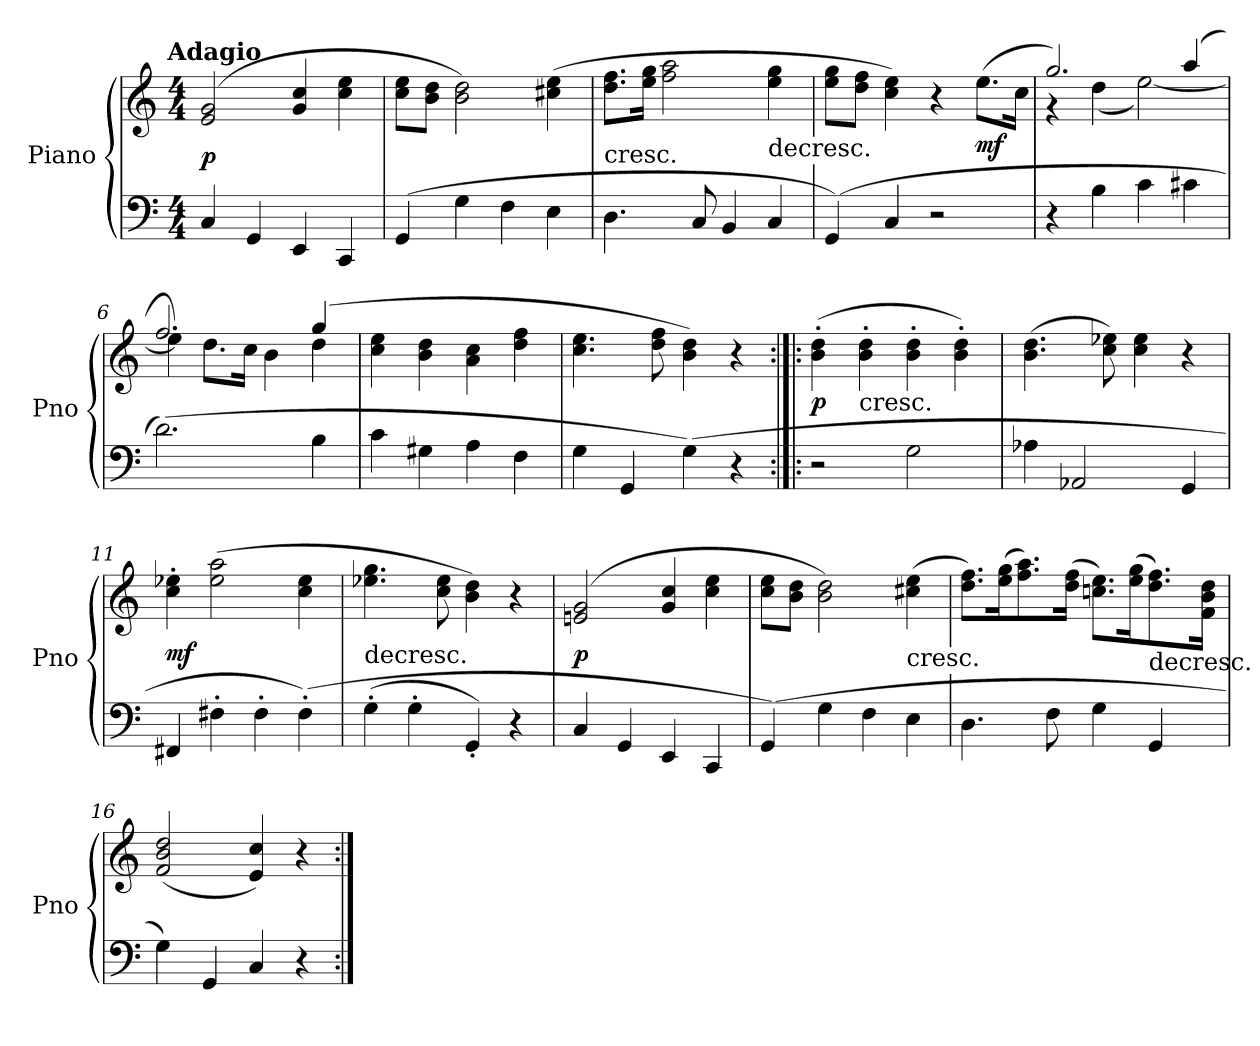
**kern	**kern	**dynam
*part1	*part1	*part1
*staff2	*staff1	*staff1/2
*I"Piano	*	*
*I'Pno	*	*
*clefF4	*clefG2	*
*k[]	*k[]	*
*C:	*C:	*
!!LO:TX:omd:t=Adagio
*M4/4	*M4/4	*
*MM64	*MM64	*
=1	=1	=1
4C/	(2e/ 2g/	p
4GG/	.	.
4EE/	4g/ 4cc/	.
4CC/	4cc\ 4ee\	.
=2	=2	=2
(4GG/	8cc\ 8ee\L	.
.	8b\ 8dd\J	.
4G\	2b\ 2dd\)	.
4F\	.	.
4E\	(4cc#X\ 4ee\	.
=3	=3	=3
!	!LO:TX:c:t=cresc.	!
4.D\	8.dd\ 8.ff\L	.
.	16ee\ 16gg\Jk	.
.	2ff\ 2aa\	.
8C/	.	.
4BB/	.	.
!	!LO:TX:c:t=decresc.	!
4C/	4ee\ 4gg\	.
=4	=4	=4
(4GG/)	8ee\ 8gg\L	.
.	8dd\ 8ff\J	.
4C/	4cc\ 4ee\)	.
2r	4r	.
.	(8.ee\L	mf
.	16cc\Jk	.
=5	=5	=5
*	*^	*
4r	2.gg/)	4r	.
4B\	.	(4dd\	.
4c\	.	[2ee\)	.
4c#X\	(4aa/	.	.
=6	=6	=6	=6
(2.d\)	2.ff/	4ee\])	.
.	.	8.dd\L	.
.	.	16cc\Jk	.
.	.	4b\	.
4B\	(4gg/	4dd\	.
*	*v	*v	*
=7	=7	=7
4c\	4cc\ 4ee\	.
4G#X\	4b\ 4dd\	.
4A\	4a\ 4cc\	.
4F\	4dd\ 4ff\	.
=8	=8	=8
4G\	4.cc\ 4.ee\	.
4GG/	.	.
.	8dd\ 8ff\	.
(4G\)	4b\ 4dd\)	.
4r	4r	.
=9:|!|:	=9:|!|:	=9:|!|:
2r	(4b'\ 4dd'\	p
!	!LO:TX:c:t=cresc.	!
.	4b'\ 4dd'\	.
2G\	4b'\ 4dd'\	.
.	4b'\ 4dd'\)	.
=10	=10	=10
4A-X\	(4.b\ 4.dd\	.
2AA-X/	.	.
.	8cc\ 8ee-X\)	.
.	4cc\ 4ee-\	.
4GG/	4r	.
=11	=11	=11
4FF#X/	4cc'\ 4ee-X'\	mf
4F#X'\	(2ee-\ 2aa\	.
4F#'\	.	.
(4F#'\)	4cc\ 4ee-\	.
=12	=12	=12
!	!LO:TX:c:t=decresc.	!
(4G'\	4.ee-X\ 4.gg\	.
4G'\	.	.
.	8cc\ 8ee-\	.
4GG'/)	4b\ 4dd\)	.
4r	4r	.
=13	=13	=13
4C/	(2en/ 2g/	p
4GG/	.	.
4EE/	4g/ 4cc/	.
4CC/	4cc\ 4ee\	.
=14	=14	=14
(4GG/)	8cc\ 8ee\L	.
.	8b\ 8dd\J	.
4G\	2b\ 2dd\)	.
4F\	.	.
!	!LO:TX:c:t=cresc.	!
4E\	(4cc#X\ 4ee\	.
=15	=15	=15
4.D\	8.dd\ 8.ff\L)	.
.	(16ee\ 16gg\K	.
.	8.ff\ 8.aa\)	.
8F\	.	.
.	(16dd\ 16ff\Jk	.
4G\	8.ccn\ 8.ee\L)	.
.	(16ee\ 16gg\K	.
!	!LO:TX:c:t=decresc.	!
4GG/	8.dd\ 8.ff\)	.
.	16f\ 16b\ 16dd\Jk	.
=16	=16	=16
4G\)	(2f/ 2b/ 2dd/	.
4GG/	.	.
4C/	4e/ 4cc/)	.
4r	4r	.
=:|!	=:|!	=:|!
*-	*-	*-
